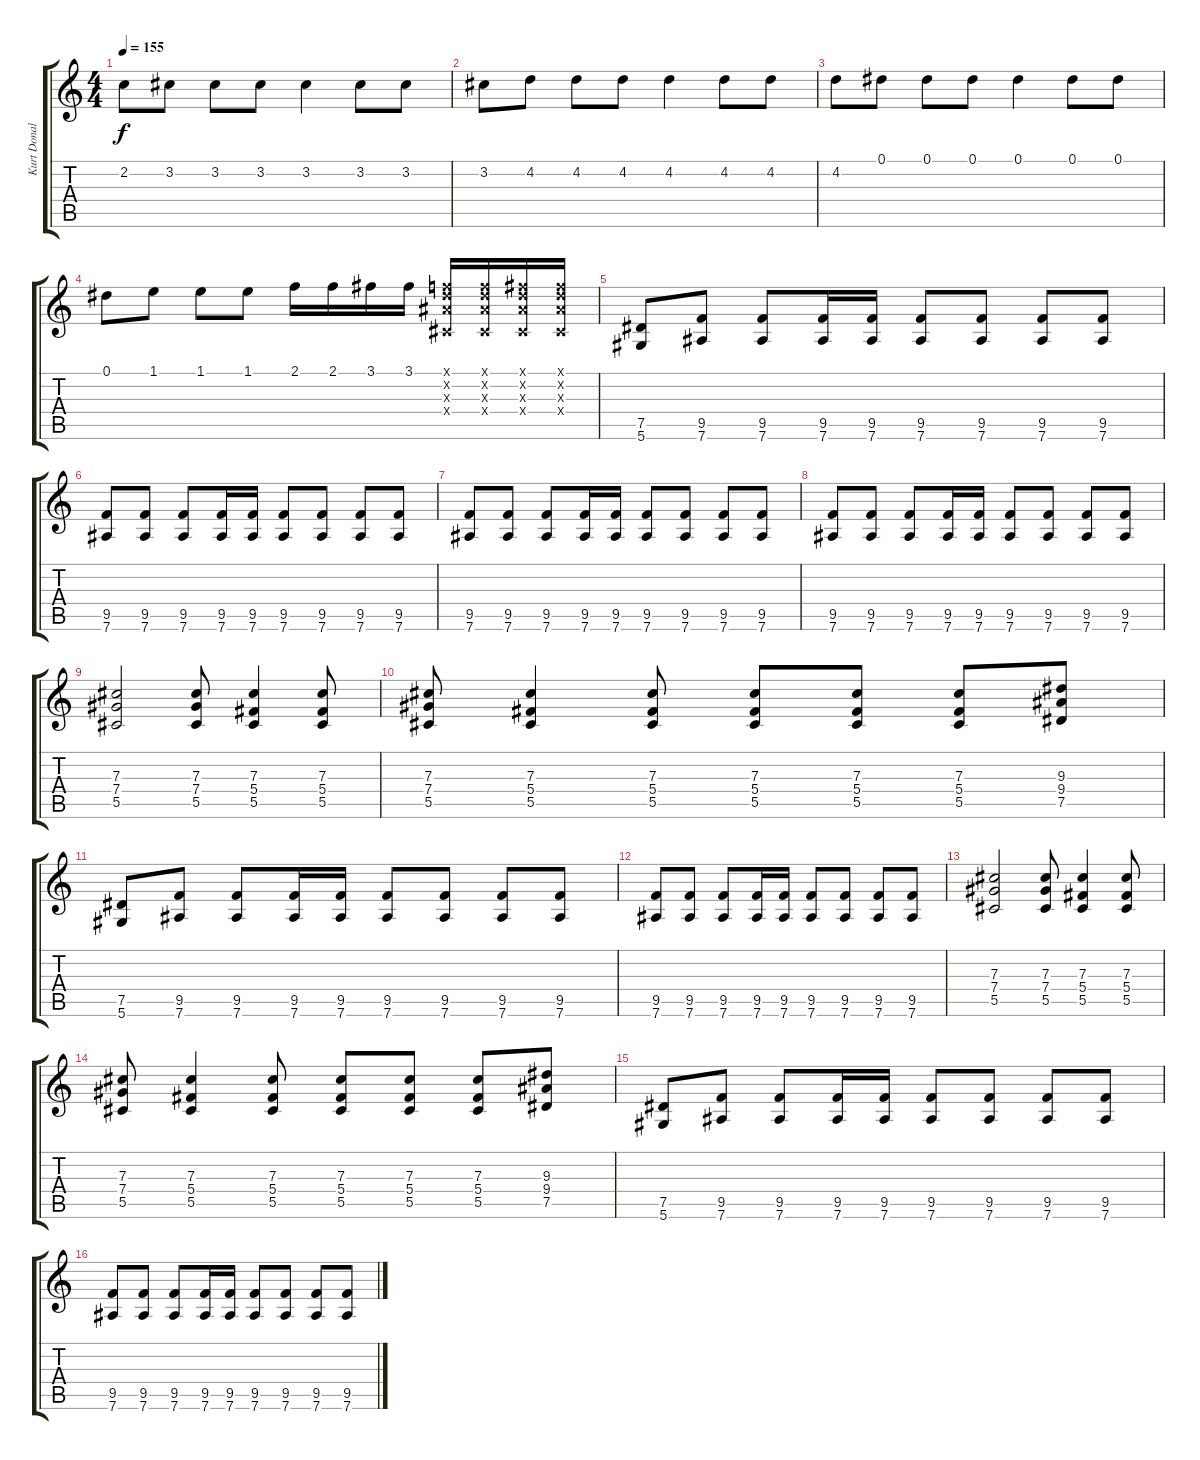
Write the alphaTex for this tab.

\track ("Kurt Donald Cobain " "Kurt Donal") {instrument electricguitarclean}
\staff {score tabs}
\tuning (Eb4 Bb3 Gb3 Db3 Ab2 Eb2) {hide}
\ts (4 4)
\tempo 155
\clef g2
\ks c
2.2.8{dy f} 3.2.8 3.2.8 3.2.8 3.2.4 3.2.8 3.2.8 |
3.2.8 4.2.8 4.2.8 4.2.8 4.2.4 4.2.8 4.2.8 |
4.2.8 0.1.8 0.1.8 0.1.8 0.1.4 0.1.8 0.1.8 |
0.1.8 1.1.8 1.1.8 1.1.8 2.1.16 2.1.16 3.1.16 3.1.16 (0.1{x} 0.2{x} 11.3{x} 0.4{x}).16 (0.1{x} 0.2{x} 11.3{x} 0.4{x}).16 (0.1{x} 0.2{x} 12.3{x} 0.4{x}).16 (0.1{x} 0.2{x} 12.3{x} 0.4{x}).16 |
(7.5 5.6).8{instrument electricguitarclean} (9.5 7.6).8 (9.5 7.6).8 (9.5 7.6).16 (9.5 7.6).16 (9.5 7.6).8 (9.5 7.6).8 (9.5 7.6).8 (9.5 7.6).8 |
(9.5 7.6).8 (9.5 7.6).8 (9.5 7.6).8 (9.5 7.6).16 (9.5 7.6).16 (9.5 7.6).8 (9.5 7.6).8 (9.5 7.6).8 (9.5 7.6).8 |
(9.5 7.6).8 (9.5 7.6).8 (9.5 7.6).8 (9.5 7.6).16 (9.5 7.6).16 (9.5 7.6).8 (9.5 7.6).8 (9.5 7.6).8 (9.5 7.6).8 |
(9.5 7.6).8 (9.5 7.6).8 (9.5 7.6).8 (9.5 7.6).16 (9.5 7.6).16 (9.5 7.6).8 (9.5 7.6).8 (9.5 7.6).8 (9.5 7.6).8 |
(7.3 7.4 5.5).2{instrument distortionguitar} (7.3 7.4 5.5).8 (7.3 5.4 5.5).4 (7.3 5.4 5.5).8 |
(7.3 7.4 5.5).8 (7.3 5.4 5.5).4 (7.3 5.4 5.5).8 (7.3 5.4 5.5).8 (7.3 5.4 5.5).8 (7.3 5.4 5.5).8 (9.3 9.4 7.5).8 |
(7.5 5.6).8{instrument electricguitarclean} (9.5 7.6).8 (9.5 7.6).8 (9.5 7.6).16 (9.5 7.6).16 (9.5 7.6).8 (9.5 7.6).8 (9.5 7.6).8 (9.5 7.6).8 |
(9.5 7.6).8 (9.5 7.6).8 (9.5 7.6).8 (9.5 7.6).16 (9.5 7.6).16 (9.5 7.6).8 (9.5 7.6).8 (9.5 7.6).8 (9.5 7.6).8 |
(7.3 7.4 5.5).2{instrument distortionguitar} (7.3 7.4 5.5).8 (7.3 5.4 5.5).4 (7.3 5.4 5.5).8 |
(7.3 7.4 5.5).8 (7.3 5.4 5.5).4 (7.3 5.4 5.5).8 (7.3 5.4 5.5).8 (7.3 5.4 5.5).8 (7.3 5.4 5.5).8 (9.3 9.4 7.5).8 |
(7.5 5.6).8{instrument electricguitarclean} (9.5 7.6).8 (9.5 7.6).8 (9.5 7.6).16 (9.5 7.6).16 (9.5 7.6).8 (9.5 7.6).8 (9.5 7.6).8 (9.5 7.6).8 |
(9.5 7.6).8 (9.5 7.6).8 (9.5 7.6).8 (9.5 7.6).16 (9.5 7.6).16 (9.5 7.6).8 (9.5 7.6).8 (9.5 7.6).8 (9.5 7.6).8
